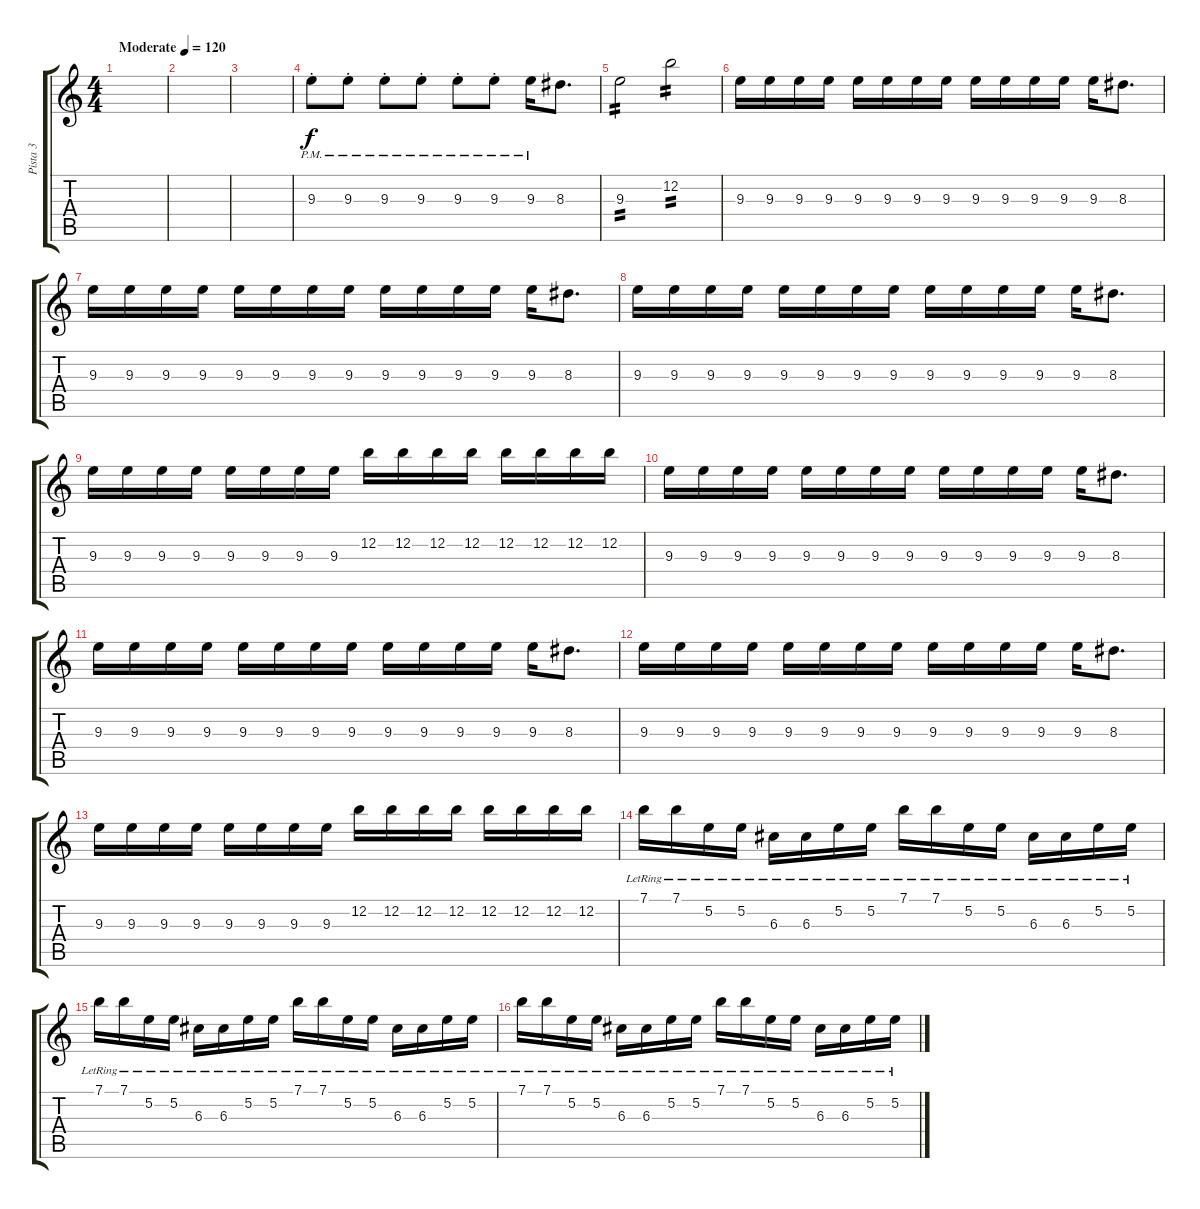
\track ("Pista 3" "Pista 3") {instrument distortionguitar}
\staff {score tabs}
\tuning (E4 B3 G3 D3 A2 E2) {hide}
\ts (4 4)
\tempo (120 "Moderate")
\clef g2
\ks c
|
|
|
9.3{pm st}.8 9.3{pm st}.8 9.3{pm st}.8 9.3{pm st}.8 9.3{pm st}.8 9.3{pm st}.8 9.3{pm}.16 8.3.8{d} |
9.3.2{tp 2} 12.2.2{tp 2} |
9.3.16 9.3.16 9.3.16 9.3.16 9.3.16 9.3.16 9.3.16 9.3.16 9.3.16 9.3.16 9.3.16 9.3.16 9.3.16 8.3.8{d} |
9.3.16 9.3.16 9.3.16 9.3.16 9.3.16 9.3.16 9.3.16 9.3.16 9.3.16 9.3.16 9.3.16 9.3.16 9.3.16 8.3.8{d} |
9.3.16 9.3.16 9.3.16 9.3.16 9.3.16 9.3.16 9.3.16 9.3.16 9.3.16 9.3.16 9.3.16 9.3.16 9.3.16 8.3.8{d} |
9.3.16 9.3.16 9.3.16 9.3.16 9.3.16 9.3.16 9.3.16 9.3.16 12.2.16 12.2.16 12.2.16 12.2.16 12.2.16 12.2.16 12.2.16 12.2.16 |
9.3.16 9.3.16 9.3.16 9.3.16 9.3.16 9.3.16 9.3.16 9.3.16 9.3.16 9.3.16 9.3.16 9.3.16 9.3.16 8.3.8{d} |
9.3.16 9.3.16 9.3.16 9.3.16 9.3.16 9.3.16 9.3.16 9.3.16 9.3.16 9.3.16 9.3.16 9.3.16 9.3.16 8.3.8{d} |
9.3.16 9.3.16 9.3.16 9.3.16 9.3.16 9.3.16 9.3.16 9.3.16 9.3.16 9.3.16 9.3.16 9.3.16 9.3.16 8.3.8{d} |
9.3.16 9.3.16 9.3.16 9.3.16 9.3.16 9.3.16 9.3.16 9.3.16 12.2.16 12.2.16 12.2.16 12.2.16 12.2.16 12.2.16 12.2.16 12.2.16 |
7.1{lr}.16{instrument electricguitarjazz} 7.1{lr}.16 5.2{lr}.16 5.2{lr}.16 6.3{lr}.16 6.3{lr}.16 5.2{lr}.16 5.2{lr}.16 7.1{lr}.16 7.1{lr}.16 5.2{lr}.16 5.2{lr}.16 6.3{lr}.16 6.3{lr}.16 5.2{lr}.16 5.2{lr}.16 |
7.1{lr}.16 7.1{lr}.16 5.2{lr}.16 5.2{lr}.16 6.3{lr}.16 6.3{lr}.16 5.2{lr}.16 5.2{lr}.16 7.1{lr}.16 7.1{lr}.16 5.2{lr}.16 5.2{lr}.16 6.3{lr}.16 6.3{lr}.16 5.2{lr}.16 5.2{lr}.16 |
7.1{lr}.16 7.1{lr}.16 5.2{lr}.16 5.2{lr}.16 6.3{lr}.16 6.3{lr}.16 5.2{lr}.16 5.2{lr}.16 7.1{lr}.16 7.1{lr}.16 5.2{lr}.16 5.2{lr}.16 6.3{lr}.16 6.3{lr}.16 5.2{lr}.16 5.2{lr}.16
